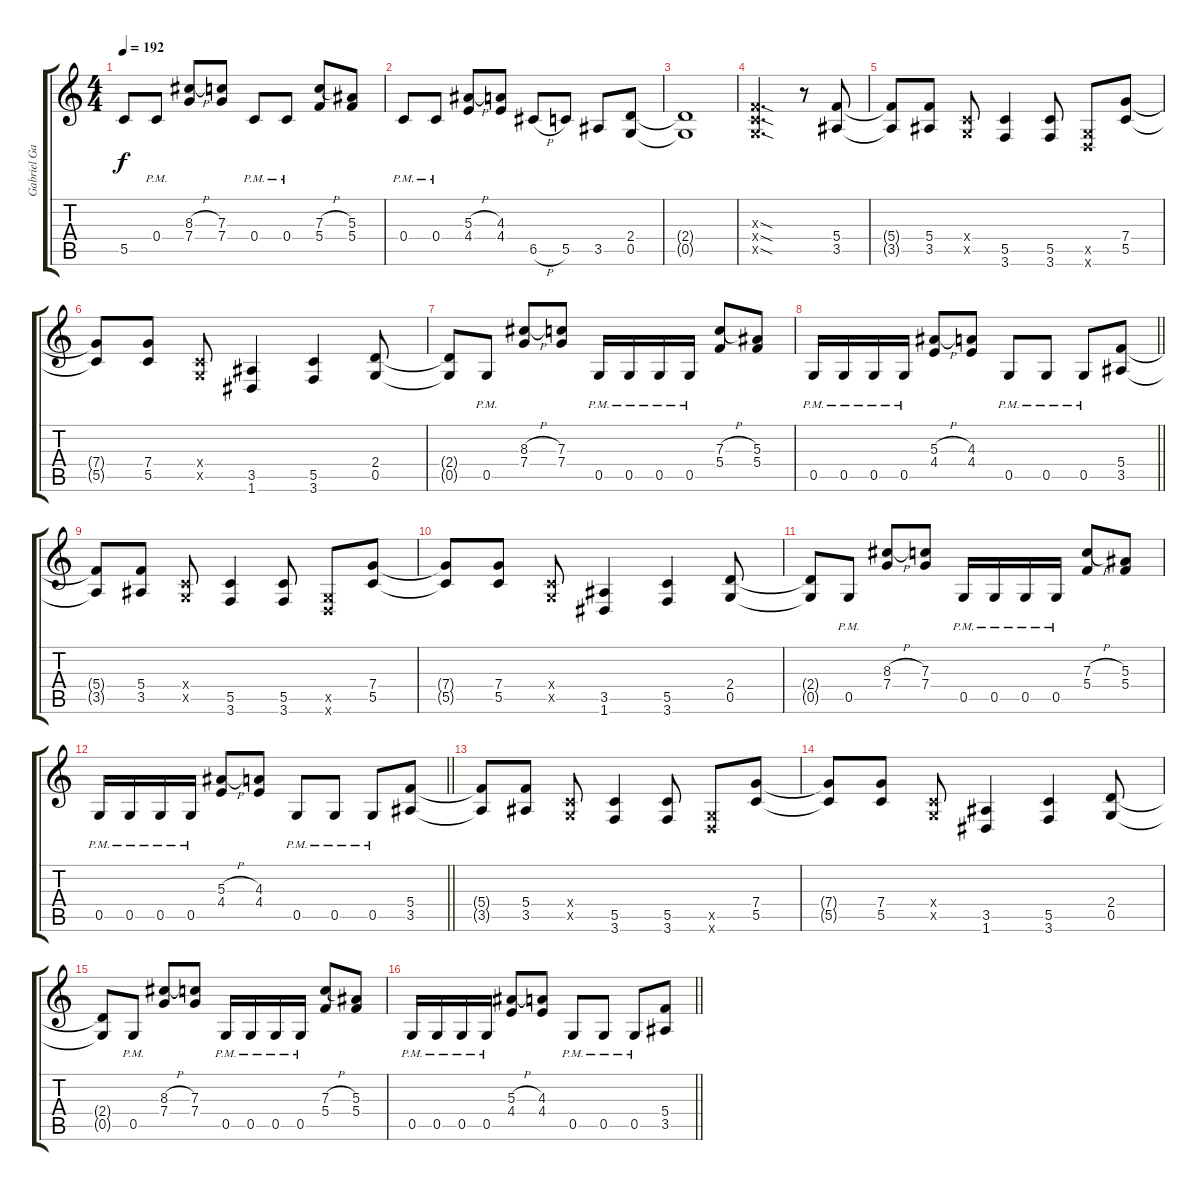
\track ("Gabriel Garcia" "Gabriel Ga") {instrument distortionguitar}
\staff {score tabs}
\tuning (D4 A3 F3 C3 G2 D2) {hide}
\ts (4 4)
\section ("" "")
\tempo 192
\clef g2
\ks c
5.5{t}.8{dy f} 0.4{pm}.8 (8.3{h} 7.4).8 (7.3 7.4).8 0.4{pm}.8 0.4{pm}.8 (7.3{h} 5.4).8 (5.3 5.4).8 |
0.4{pm}.8 0.4{pm}.8 (5.3{h} 4.4).8 (4.3 4.4).8 6.5{h}.8 5.5.8 3.5.8 (2.4 0.5).8 |
(2.4{t} 0.5{t}).1 |
(0.3{sod x} 0.4{sod x} 0.5{sod x}).2{d} r.8 (5.4 3.5).8 |
(5.4{t} 3.5{t}).8 (5.4 3.5).8 (0.4{x} 0.5{x}).8 (5.5 3.6).4 (5.5 3.6).8 (0.5{x} 0.6{x}).8 (7.4 5.5).8 |
(7.4{t} 5.5{t}).8 (7.4 5.5).8 (0.4{x} 0.5{x}).8 (3.5 1.6).4 (5.5 3.6).4 (2.4 0.5).8 |
(2.4{t} 0.5{t}).8 0.5{pm}.8 (8.3{h} 7.4).8 (7.3 7.4).8 0.5{pm}.16 0.5{pm}.16 0.5{pm}.16 0.5{pm}.16 (7.3{h} 5.4).8 (5.3 5.4).8 |
\barLineRight lightlight
0.5{pm}.16 0.5{pm}.16 0.5{pm}.16 0.5{pm}.16 (5.3{h} 4.4).8 (4.3 4.4).8 0.5{pm}.8 0.5{pm}.8 0.5{pm}.8 (5.4 3.5).8 |
\section ("" "")
(5.4{t} 3.5{t}).8 (5.4 3.5).8 (0.4{x} 0.5{x}).8 (5.5 3.6).4 (5.5 3.6).8 (0.5{x} 0.6{x}).8 (7.4 5.5).8 |
(7.4{t} 5.5{t}).8 (7.4 5.5).8 (0.4{x} 0.5{x}).8 (3.5 1.6).4 (5.5 3.6).4 (2.4 0.5).8 |
(2.4{t} 0.5{t}).8 0.5{pm}.8 (8.3{h} 7.4).8 (7.3 7.4).8 0.5{pm}.16 0.5{pm}.16 0.5{pm}.16 0.5{pm}.16 (7.3{h} 5.4).8 (5.3 5.4).8 |
\barLineRight lightlight
0.5{pm}.16 0.5{pm}.16 0.5{pm}.16 0.5{pm}.16 (5.3{h} 4.4).8 (4.3 4.4).8 0.5{pm}.8 0.5{pm}.8 0.5{pm}.8 (5.4 3.5).8 |
(5.4{t} 3.5{t}).8 (5.4 3.5).8 (0.4{x} 0.5{x}).8 (5.5 3.6).4 (5.5 3.6).8 (0.5{x} 0.6{x}).8 (7.4 5.5).8 |
(7.4{t} 5.5{t}).8 (7.4 5.5).8 (0.4{x} 0.5{x}).8 (3.5 1.6).4 (5.5 3.6).4 (2.4 0.5).8 |
(2.4{t} 0.5{t}).8 0.5{pm}.8 (8.3{h} 7.4).8 (7.3 7.4).8 0.5{pm}.16 0.5{pm}.16 0.5{pm}.16 0.5{pm}.16 (7.3{h} 5.4).8 (5.3 5.4).8 |
\barLineRight lightlight
0.5{pm}.16 0.5{pm}.16 0.5{pm}.16 0.5{pm}.16 (5.3{h} 4.4).8 (4.3 4.4).8 0.5{pm}.8 0.5{pm}.8 0.5{pm}.8 (5.4 3.5).8
